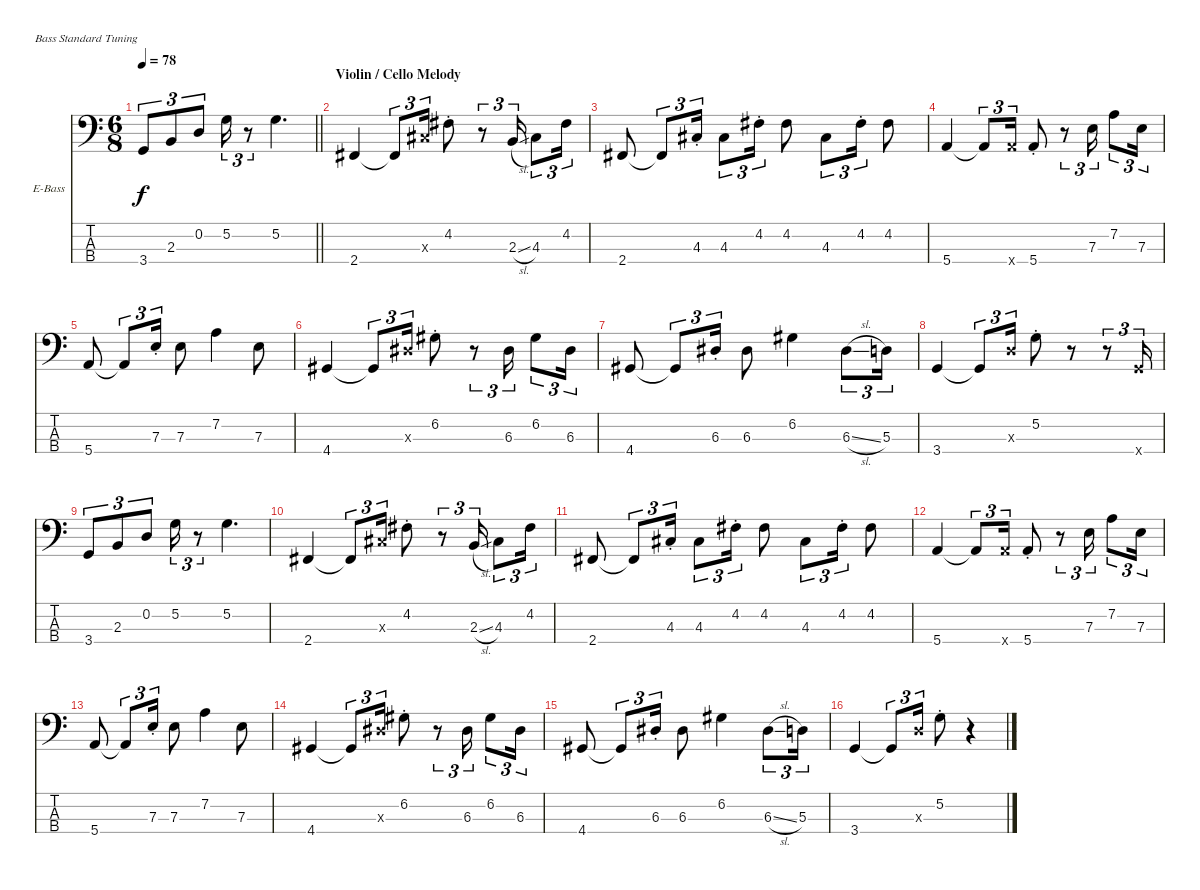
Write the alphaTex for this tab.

\bracketExtendMode nobrackets
\firstSystemTrackNameOrientation horizontal
\otherSystemsTrackNameOrientation horizontal
\track ("Martin Mendez" "E-Bass") {instrument electricbasspick}
\staff {score tabs}
\tuning (G2 D2 A1 E1)
\ts (6 8)
\tempo 78
\clef f4
\barLineRight lightlight
\ks c
3.4.8{tu (3 2) dy f} 2.3.8{tu (3 2)} 0.2.8{tu (3 2)} 5.2.16{tu (3 2)} r.8{tu (3 2)} 5.2.4{d} |
\section ("" "Violin / Cello Melody")
2.4.4 2.4{t}.8{tu (3 2)} 4.3{x}.16{tu (3 2)} 4.2{st}.8 r.8{tu (3 2)} 2.3{sl}.16{tu (3 2)} 4.3.8{tu (3 2)} 4.2.16{tu (3 2)} |
2.4.8 2.4{t}.8{tu (3 2)} 4.3{st}.16{tu (3 2)} 4.3.8{tu (3 2)} 4.2{st}.16{tu (3 2)} 4.2.8 4.3.8{tu (3 2)} 4.2{st}.16{tu (3 2)} 4.2.8 |
5.4.4 5.4{t}.8{tu (3 2)} 5.4{x}.16{tu (3 2)} 5.4{st}.8 r.8{tu (3 2)} 7.3.16{tu (3 2)} 7.2.8{tu (3 2)} 7.3.16{tu (3 2)} |
5.4.8 5.4{t}.8{tu (3 2)} 7.3{st}.16{tu (3 2)} 7.3.8 7.2.4 7.3.8 |
4.4.4 4.4{t}.8{tu (3 2)} 6.3{x}.16{tu (3 2)} 6.2{st}.8 r.8{tu (3 2)} 6.3.16{tu (3 2)} 6.2.8{tu (3 2)} 6.3.16{tu (3 2)} |
4.4.8 4.4{t}.8{tu (3 2)} 6.3{st}.16{tu (3 2)} 6.3.8 6.2.4 6.3{sl}.8{tu (3 2)} 5.3.16{tu (3 2)} |
3.4.4 3.4{t}.8{tu (3 2)} 5.3{x}.16{tu (3 2)} 5.2{st}.8 r.8 r.8{tu (3 2)} 3.4{x}.16{tu (3 2)} |
3.4.8{tu (3 2)} 2.3.8{tu (3 2)} 0.2.8{tu (3 2)} 5.2.16{tu (3 2)} r.8{tu (3 2)} 5.2.4{d} |
2.4.4 2.4{t}.8{tu (3 2)} 4.3{x}.16{tu (3 2)} 4.2{st}.8 r.8{tu (3 2)} 2.3{sl}.16{tu (3 2)} 4.3.8{tu (3 2)} 4.2.16{tu (3 2)} |
2.4.8 2.4{t}.8{tu (3 2)} 4.3{st}.16{tu (3 2)} 4.3.8{tu (3 2)} 4.2{st}.16{tu (3 2)} 4.2.8 4.3.8{tu (3 2)} 4.2{st}.16{tu (3 2)} 4.2.8 |
5.4.4 5.4{t}.8{tu (3 2)} 5.4{x}.16{tu (3 2)} 5.4{st}.8 r.8{tu (3 2)} 7.3.16{tu (3 2)} 7.2.8{tu (3 2)} 7.3.16{tu (3 2)} |
5.4.8 5.4{t}.8{tu (3 2)} 7.3{st}.16{tu (3 2)} 7.3.8 7.2.4 7.3.8 |
4.4.4 4.4{t}.8{tu (3 2)} 6.3{x}.16{tu (3 2)} 6.2{st}.8 r.8{tu (3 2)} 6.3.16{tu (3 2)} 6.2.8{tu (3 2)} 6.3.16{tu (3 2)} |
4.4.8 4.4{t}.8{tu (3 2)} 6.3{st}.16{tu (3 2)} 6.3.8 6.2.4 6.3{sl}.8{tu (3 2)} 5.3.16{tu (3 2)} |
3.4.4 3.4{t}.8{tu (3 2)} 5.3{x}.16{tu (3 2)} 5.2{st}.8 r.4
